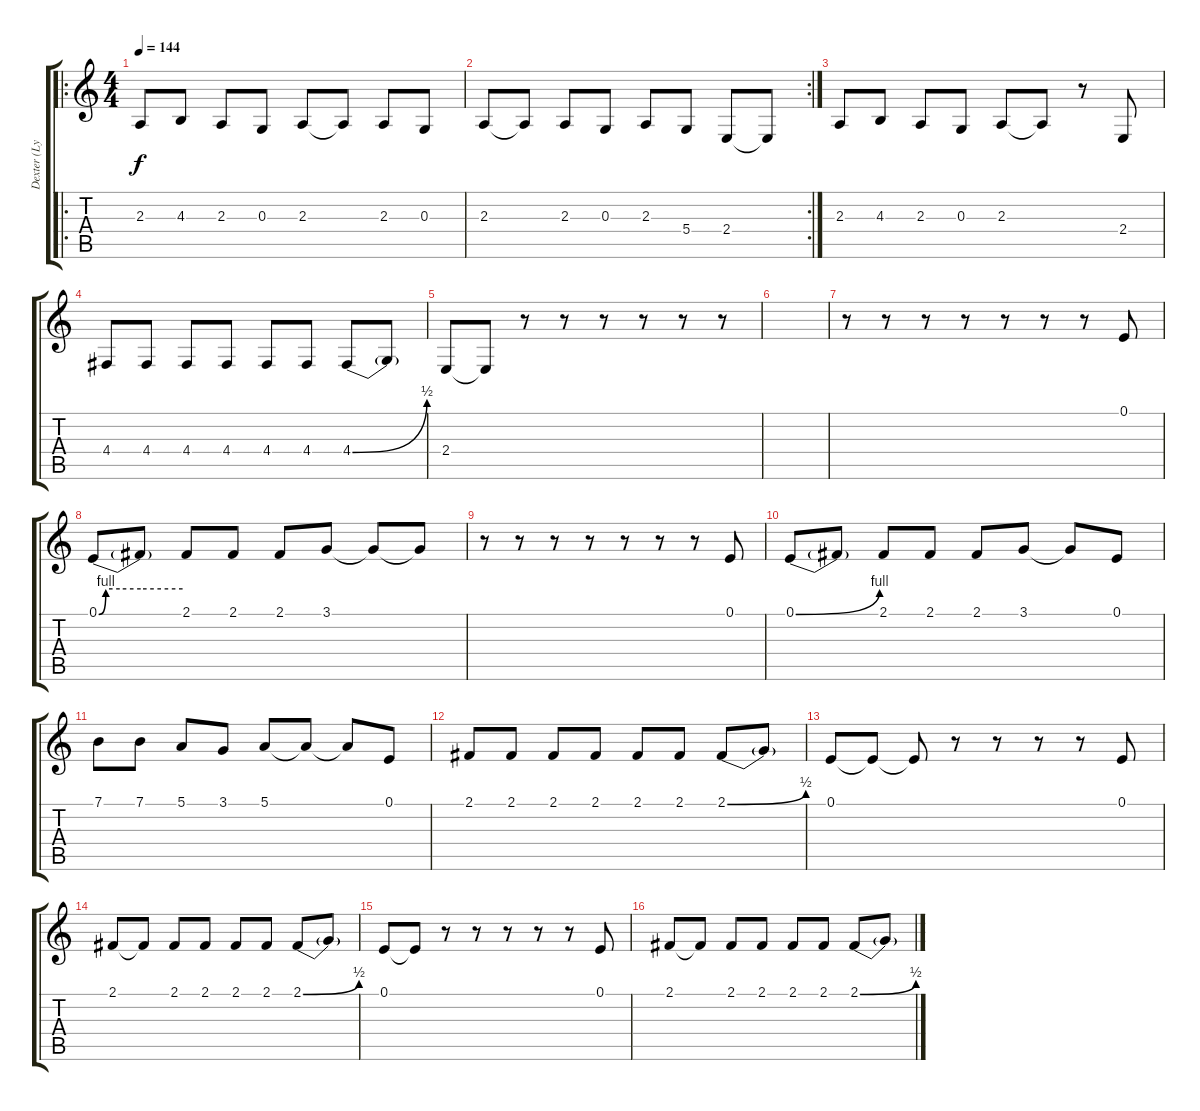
\track ("Dexter (Lyrics)" "Dexter (Ly") {instrument oboe}
\staff {score tabs}
\tuning (E4 B3 G3 D3 A2 E2) {hide}
\ro
\ts (4 4)
\tempo 144
\clef g2
\ks c
2.3.8{dy f instrument flute} 4.3.8 2.3.8 0.3.8 2.3.8 2.3{t}.8 2.3.8 0.3.8 |
\rc 2
2.3.8{instrument flute} 2.3{t}.8 2.3.8 0.3.8 2.3.8 5.4.8 2.4.8 2.4{t}.8 |
2.3.8{instrument flute} 4.3.8 2.3.8 0.3.8 2.3.8 2.3{t}.8 r.8 2.4.8 |
4.4.8{instrument flute} 4.4.8 4.4.8 4.4.8 4.4.8 4.4.8 4.4{be (bend 0 0 60 2)}.8 4.4{t}.8 |
2.4.8 2.4{t}.8 r.8 r.8 r.8 r.8 r.8 r.8 |
|
r.8 r.8 r.8 r.8 r.8{volume 13 instrument flute} r.8 r.8 0.1.8 |
0.1{be (custom 0 0 5 4 15 4 30 4 60 4)}.8 0.1{t}.8 2.1.8 2.1.8 2.1.8 3.1.8 3.1{t}.8 3.1{t}.8 |
r.8 r.8 r.8 r.8 r.8 r.8 r.8 0.1.8{volume 13 instrument flute} |
0.1{be (bend 0 0 60 4)}.8 0.1{t}.8 2.1.8 2.1.8 2.1.8 3.1.8 3.1{t}.8 0.1.8{volume 16 instrument oboe} |
7.1.8 7.1.8 5.1.8 3.1.8 5.1.8 5.1{t}.8 5.1{t}.8 0.1.8{volume 13 instrument flute} |
2.1.8 2.1.8 2.1.8 2.1.8 2.1.8 2.1.8 2.1{be (bend 0 0 60 2)}.8 2.1{t}.8 |
0.1.8 0.1{t}.8 0.1{t}.8 r.8 r.8 r.8 r.8{volume 13 instrument oboe} 0.1.8 |
2.1.8 2.1{t}.8 2.1.8 2.1.8 2.1.8 2.1.8 2.1{be (bend 0 0 60 2)}.8 2.1{t}.8 |
0.1.8 0.1{t}.8 r.8 r.8 r.8 r.8 r.8 0.1.8{volume 13 instrument oboe} |
2.1.8 2.1{t}.8 2.1.8 2.1.8 2.1.8 2.1.8 2.1{be (bend 0 0 60 2)}.8 2.1{t}.8
